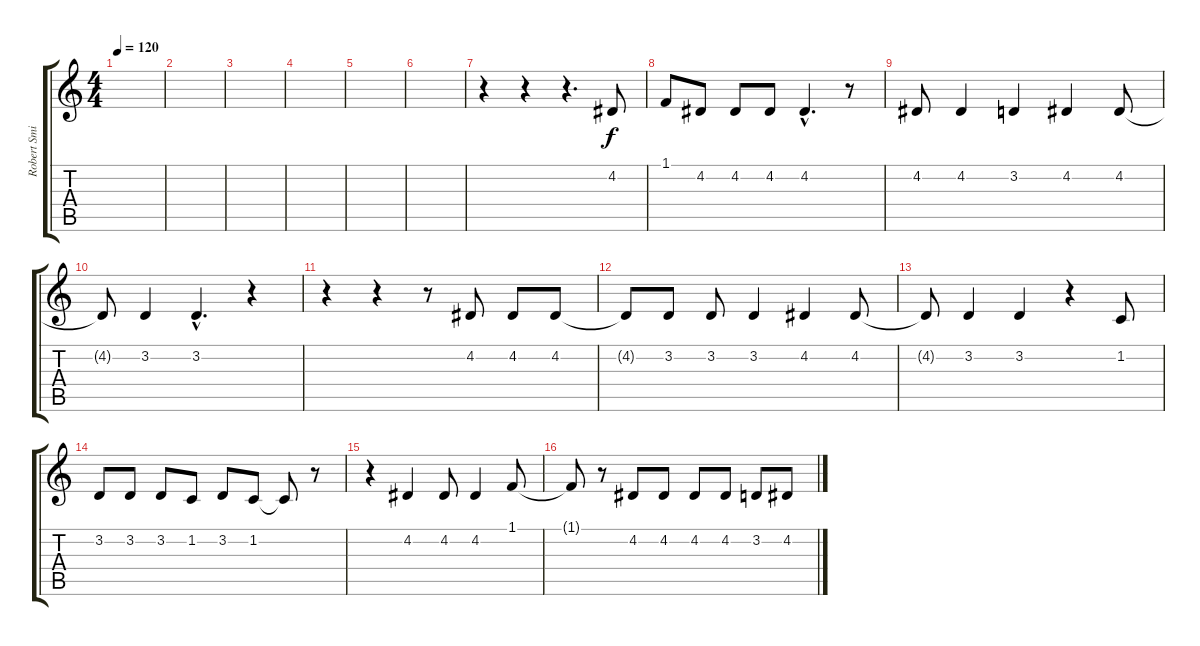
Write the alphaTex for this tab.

\track ("Robert Smith Chant" "Robert Smi") {instrument clarinet}
\staff {score tabs}
\tuning (E4 B3 G3 D3 A2 E2) {hide}
\ts (4 4)
\tempo 120
\clef g2
\ks c
|
|
|
|
|
|
r.4 r.4 r.4{d} 4.2.8 |
1.1.8 4.2.8 4.2.8 4.2.8 4.2{hac}.4{d} r.8 |
4.2.8 4.2.4 3.2.4 4.2.4 4.2.8 |
4.2{t}.8 3.2.4 3.2{hac}.4{d} r.4 |
r.4 r.4 r.8 4.2.8 4.2.8 4.2.8 |
4.2{t}.8 3.2.8 3.2.8 3.2.4 4.2.4 4.2.8 |
4.2{t}.8 3.2.4 3.2.4 r.4 1.2.8 |
3.2.8 3.2.8 3.2.8 1.2.8 3.2.8 1.2.8 1.2{t}.8 r.8 |
r.4 4.2.4 4.2.8 4.2.4 1.1.8 |
1.1{t}.8 r.8 4.2.8 4.2.8 4.2.8 4.2.8 3.2.8 4.2.8
